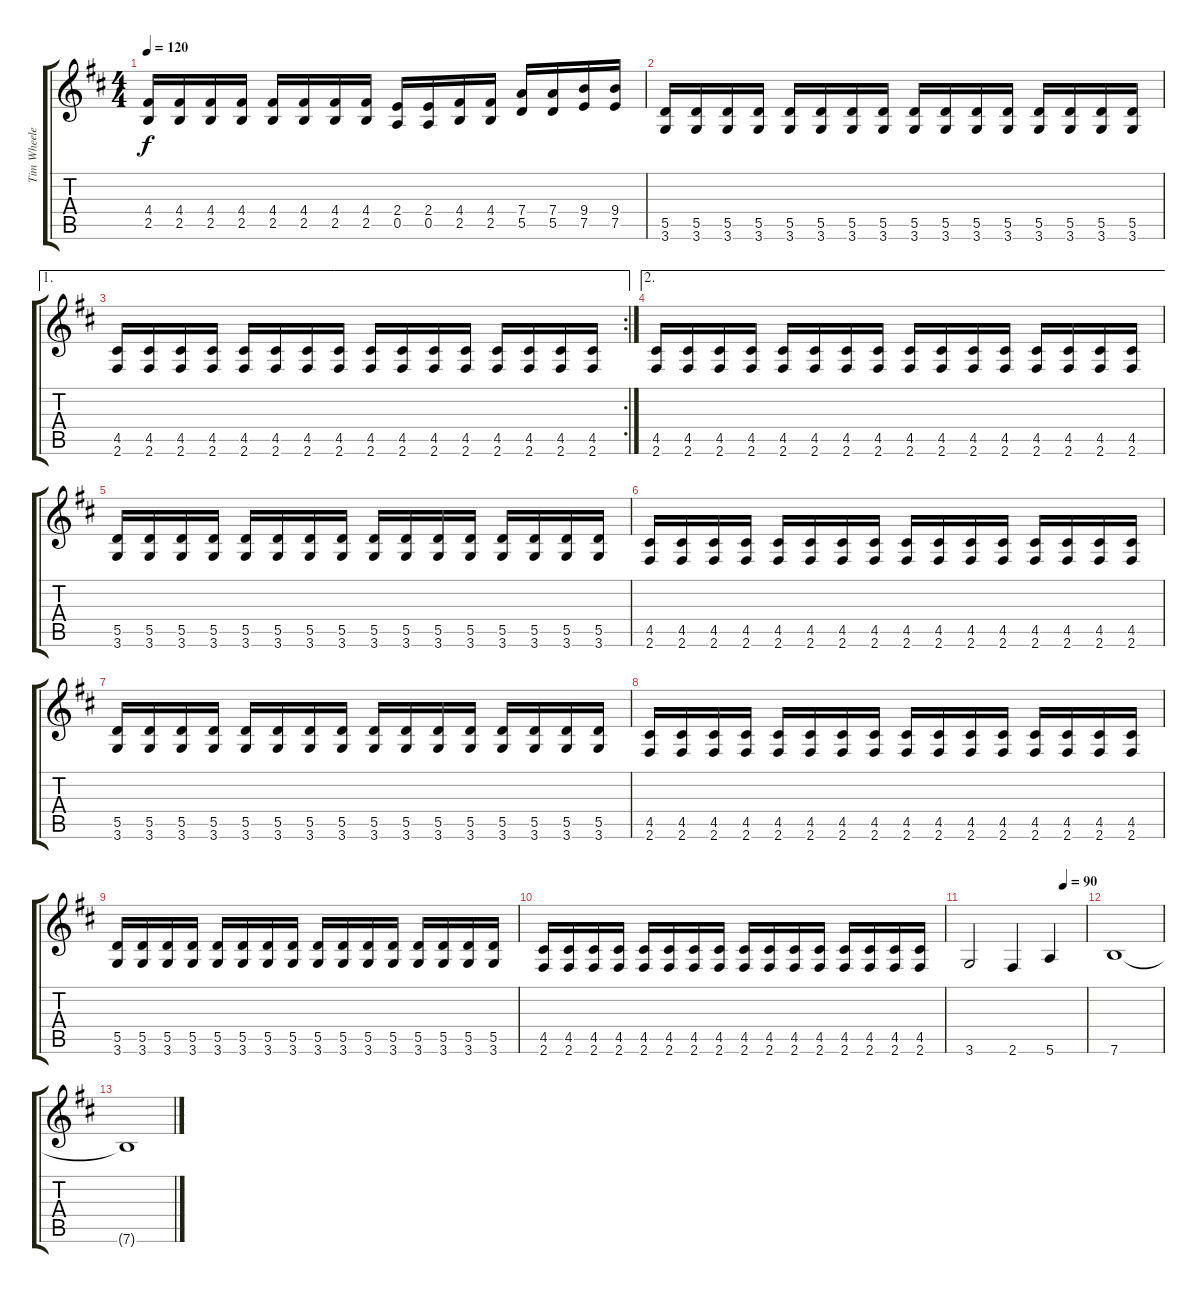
\track ("Tim Wheeler" "Tim Wheele") {instrument distortionguitar}
\staff {score tabs}
\tuning (E4 B3 G3 D3 A2 E2) {hide}
\ts (4 4)
\tempo 120
\clef g2
\ks d
(4.4 2.5).16{dy f} (4.4 2.5).16 (4.4 2.5).16 (4.4 2.5).16 (4.4 2.5).16 (4.4 2.5).16 (4.4 2.5).16 (4.4 2.5).16 (2.4 0.5).16 (2.4 0.5).16 (4.4 2.5).16 (4.4 2.5).16 (7.4 5.5).16 (7.4 5.5).16 (9.4 7.5).16 (9.4 7.5).16 |
(5.5 3.6).16 (5.5 3.6).16 (5.5 3.6).16 (5.5 3.6).16 (5.5 3.6).16 (5.5 3.6).16 (5.5 3.6).16 (5.5 3.6).16 (5.5 3.6).16 (5.5 3.6).16 (5.5 3.6).16 (5.5 3.6).16 (5.5 3.6).16 (5.5 3.6).16 (5.5 3.6).16 (5.5 3.6).16 |
\ae 1
\rc 2
(4.5 2.6).16 (4.5 2.6).16 (4.5 2.6).16 (4.5 2.6).16 (4.5 2.6).16 (4.5 2.6).16 (4.5 2.6).16 (4.5 2.6).16 (4.5 2.6).16 (4.5 2.6).16 (4.5 2.6).16 (4.5 2.6).16 (4.5 2.6).16 (4.5 2.6).16 (4.5 2.6).16 (4.5 2.6).16 |
\ae 2
(4.5 2.6).16 (4.5 2.6).16 (4.5 2.6).16 (4.5 2.6).16 (4.5 2.6).16 (4.5 2.6).16 (4.5 2.6).16 (4.5 2.6).16 (4.5 2.6).16 (4.5 2.6).16 (4.5 2.6).16 (4.5 2.6).16 (4.5 2.6).16 (4.5 2.6).16 (4.5 2.6).16 (4.5 2.6).16 |
(5.5 3.6).16 (5.5 3.6).16 (5.5 3.6).16 (5.5 3.6).16 (5.5 3.6).16 (5.5 3.6).16 (5.5 3.6).16 (5.5 3.6).16 (5.5 3.6).16 (5.5 3.6).16 (5.5 3.6).16 (5.5 3.6).16 (5.5 3.6).16 (5.5 3.6).16 (5.5 3.6).16 (5.5 3.6).16 |
(4.5 2.6).16 (4.5 2.6).16 (4.5 2.6).16 (4.5 2.6).16 (4.5 2.6).16 (4.5 2.6).16 (4.5 2.6).16 (4.5 2.6).16 (4.5 2.6).16 (4.5 2.6).16 (4.5 2.6).16 (4.5 2.6).16 (4.5 2.6).16 (4.5 2.6).16 (4.5 2.6).16 (4.5 2.6).16 |
(5.5 3.6).16 (5.5 3.6).16 (5.5 3.6).16 (5.5 3.6).16 (5.5 3.6).16 (5.5 3.6).16 (5.5 3.6).16 (5.5 3.6).16 (5.5 3.6).16 (5.5 3.6).16 (5.5 3.6).16 (5.5 3.6).16 (5.5 3.6).16 (5.5 3.6).16 (5.5 3.6).16 (5.5 3.6).16 |
(4.5 2.6).16 (4.5 2.6).16 (4.5 2.6).16 (4.5 2.6).16 (4.5 2.6).16 (4.5 2.6).16 (4.5 2.6).16 (4.5 2.6).16 (4.5 2.6).16 (4.5 2.6).16 (4.5 2.6).16 (4.5 2.6).16 (4.5 2.6).16 (4.5 2.6).16 (4.5 2.6).16 (4.5 2.6).16 |
(5.5 3.6).16 (5.5 3.6).16 (5.5 3.6).16 (5.5 3.6).16 (5.5 3.6).16 (5.5 3.6).16 (5.5 3.6).16 (5.5 3.6).16 (5.5 3.6).16 (5.5 3.6).16 (5.5 3.6).16 (5.5 3.6).16 (5.5 3.6).16 (5.5 3.6).16 (5.5 3.6).16 (5.5 3.6).16 |
(4.5 2.6).16 (4.5 2.6).16 (4.5 2.6).16 (4.5 2.6).16 (4.5 2.6).16 (4.5 2.6).16 (4.5 2.6).16 (4.5 2.6).16 (4.5 2.6).16 (4.5 2.6).16 (4.5 2.6).16 (4.5 2.6).16 (4.5 2.6).16 (4.5 2.6).16 (4.5 2.6).16 (4.5 2.6).16 |
\tempo (90 0.8125)
3.6.2 2.6.4 5.6.4 |
7.6.1 |
7.6{t}.1
